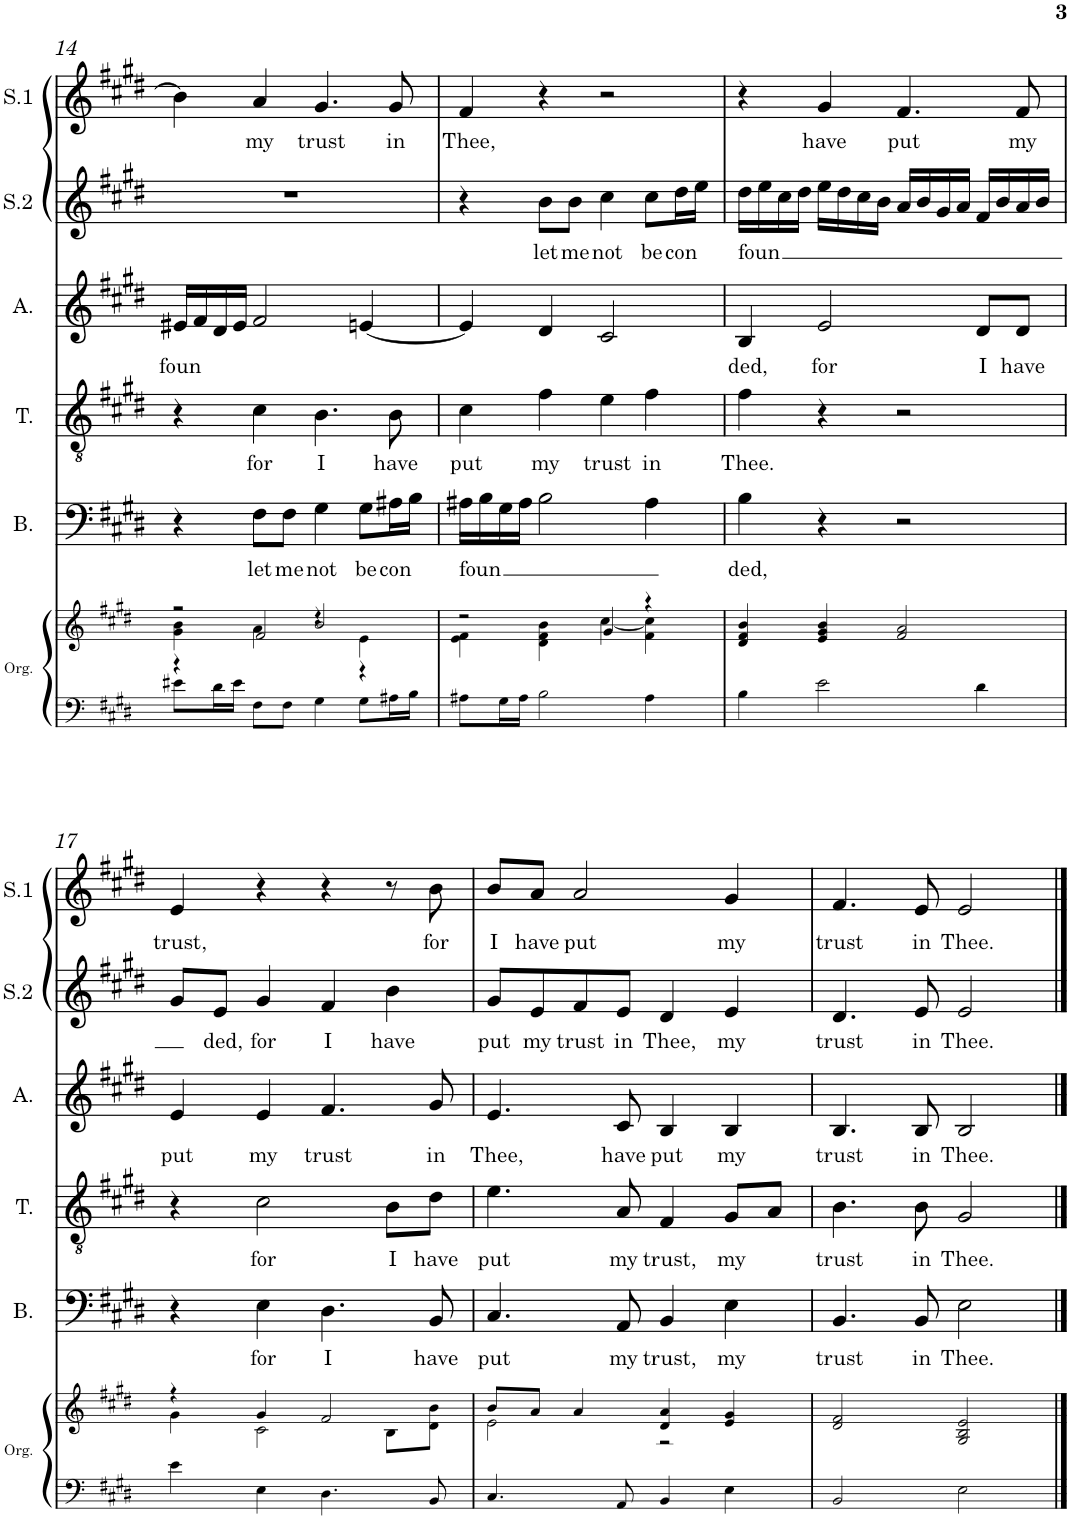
**kern	**kern	**kern	**text	**kern	**text	**kern	**text	**kern	**text	**kern	**text
*part6	*part6	*part5	*part5	*part4	*part4	*part3	*part3	*part2	*part2	*part1	*part1
*staff7	*staff6	*staff5	*staff5	*staff4	*staff4	*staff3	*staff3	*staff2	*staff2	*staff1	*staff1
*I"Orgue	*	*I"Basse	*	*I"Ténor	*	*I"Alto	*	*I"Soprano2	*	*I"Soprano1	*
*I'Org.	*	*I'B.	*	*I'T.	*	*I'A.	*	*I'S.2	*	*I'S.1	*
!!LO:PB:g=z
*clefF4	*clefG2	*clefF4	*	*clefGv2	*	*clefG2	*	*clefG2	*	*clefG2	*
*k[f#c#g#d#]	*k[f#c#g#d#]	*k[f#c#g#d#]	*	*k[f#c#g#d#]	*	*k[f#c#g#d#]	*	*k[f#c#g#d#]	*	*k[f#c#g#d#]	*
*M4/4	*M4/4	*M4/4	*	*M4/4	*	*M4/4	*	*M4/4	*	*M4/4	*
=14	=14	=14	=14	=14	=14	=14	=14	=14	=14	=14	=14
*	*^	*	*	*	*	*	*	*	*	*	*
*	*	*^	*	*	*	*	*	*	*	*	*	*
!	!	!	!	!	!	!	!	!	!LO:LY:b	!	!	!	!
8e#X\L	2r	4g#\ 4b\	4r	4r	.	4r	.	16e#X/LL	foun	1r	.	4b\]	.
.	.	.	.	.	.	.	.	16f#/	.	.	.	.	.
16d#\L	.	.	.	.	.	.	.	16d#/	.	.	.	.	.
16e#\JJ	.	.	.	.	.	.	.	16e#/JJ	.	.	.	.	.
!	!	!	!	!	!LO:LY:b	!	!LO:LY:b	!	!	!	!	!	!LO:LY:b
8F#\L	.	4a\	2f#/	8F#\L	let	4c#\	for	2f#/	.	.	.	4a/	my
!	!	!	!	!	!LO:LY:b	!	!	!	!	!	!	!	!
8F#\J	.	.	.	8F#\J	me	.	.	.	.	.	.	.	.
!	!	!	!	!	!LO:LY:b	!	!LO:LY:b	!	!	!	!	!	!LO:LY:b
4G#\	2b/	4r	.	4G#\	not	4.B\	I	.	.	.	.	4.g#/	trust
!	!	!	!	!	!LO:LY:b	!	!	!	!	!	!	!	!
8G#\L	.	4e\	4r	8G#\L	be	.	.	[4en/	.	.	.	.	.
!	!	!	!	!	!LO:LY:b	!	!LO:LY:b	!	!	!	!	!	!LO:LY:b
16A#X\L	.	.	.	16A#X\L	con	8B\	have	.	.	.	.	8g#/	in
16B\JJ	.	.	.	16B\JJ	.	.	.	.	.	.	.	.	.
*	*	*v	*v	*	*	*	*	*	*	*	*	*	*
=15	=15	=15	=15	=15	=15	=15	=15	=15	=15	=15	=15	=15
!	!	!	!	!LO:LY:b	!	!LO:LY:b	!	!	!	!	!	!LO:LY:b
8A#X\L	2r	4e\ 4f#\	16A#X\LL	foun	4c#\	put	4e/]	.	4r	.	4f#/	Thee,
.	.	.	16B\	.	.	.	.	.	.	.	.	.
16G#\L	.	.	16G#\	.	.	.	.	.	.	.	.	.
16A#\JJ	.	.	16A#\JJ	.	.	.	.	.	.	.	.	.
!	!	!	!	!	!	!LO:LY:b	!	!	!	!LO:LY:b	!	!
2B\	.	4d#\ 4f#\ 4b\	2B\	.	4f#\	my	4d#/	.	8b\L	let	4r	.
!	!	!	!	!	!	!	!	!	!	!LO:LY:b	!	!
.	.	.	.	.	.	.	.	.	8b\J	me	.	.
!	!	!	!	!	!	!LO:LY:b	!	!	!	!LO:LY:b	!	!
.	4g#/	[4cc#\	.	.	4e\	trust	2c#/	.	4cc#\	not	2r	.
!	!	!	!	!	!	!LO:LY:b	!	!	!	!LO:LY:b	!	!
4A#\	4r	4f#\ 4cc#\]	4A#\	.	4f#\	in	.	.	8cc#\L	be	.	.
!	!	!	!	!	!	!	!	!	!	!LO:LY:b	!	!
.	.	.	.	.	.	.	.	.	16dd#\L	con	.	.
.	.	.	.	.	.	.	.	.	16ee\JJ	.	.	.
*	*v	*v	*	*	*	*	*	*	*	*	*	*
=16	=16	=16	=16	=16	=16	=16	=16	=16	=16	=16	=16
!	!	!	!LO:LY:b	!	!LO:LY:b	!	!LO:LY:b	!	!LO:LY:b	!	!
4B\	4d#/ 4f#/ 4b/	4B\	ded,	4f#\	Thee.	4B/	ded,	16dd#\LL	foun	4r	.
.	.	.	.	.	.	.	.	16ee\	.	.	.
.	.	.	.	.	.	.	.	16cc#\	.	.	.
.	.	.	.	.	.	.	.	16dd#\JJ	.	.	.
!	!	!	!	!	!	!	!LO:LY:b	!	!	!	!LO:LY:b
2e\	4e/ 4g#/ 4b/	4r	.	4r	.	2e/	for	16ee\LL	.	4g#/	have
.	.	.	.	.	.	.	.	16dd#\	.	.	.
.	.	.	.	.	.	.	.	16cc#\	.	.	.
.	.	.	.	.	.	.	.	16b\JJ	.	.	.
!	!	!	!	!	!	!	!	!	!	!	!LO:LY:b
.	2f#/ 2a/	2r	.	2r	.	.	.	16a/LL	.	4.f#/	put
.	.	.	.	.	.	.	.	16b/	.	.	.
.	.	.	.	.	.	.	.	16g#/	.	.	.
.	.	.	.	.	.	.	.	16a/JJ	.	.	.
!	!	!	!	!	!	!	!LO:LY:b	!	!	!	!
4d#\	.	.	.	.	.	8d#/L	I	16f#/LL	.	.	.
.	.	.	.	.	.	.	.	16b/	.	.	.
!	!	!	!	!	!	!	!LO:LY:b	!	!	!	!LO:LY:b
.	.	.	.	.	.	8d#/J	have	16a/	.	8f#/	my
.	.	.	.	.	.	.	.	16b/JJ	.	.	.
!!LO:LB:g=z
=17	=17	=17	=17	=17	=17	=17	=17	=17	=17	=17	=17
*	*^	*	*	*	*	*	*	*	*	*	*
!	!	!	!	!	!	!	!	!LO:LY:b	!	!	!	!LO:LY:b
4e\	4r	4g#\	4r	.	4r	.	4e/	put	8g#/L	.	4e/	trust,
!	!	!	!	!	!	!	!	!	!	!LO:LY:b	!	!
.	.	.	.	.	.	.	.	.	8e/J	ded,	.	.
!	!	!	!	!LO:LY:b	!	!LO:LY:b	!	!LO:LY:b	!	!LO:LY:b	!	!
4E\	4g#/	2c#\	4E\	for	2c#\	for	4e/	my	4g#/	for	4r	.
!	!	!	!	!LO:LY:b	!	!	!	!LO:LY:b	!	!LO:LY:b	!	!
4.D#\	2f#/	.	4.D#\	I	.	.	4.f#/	trust	4f#/	I	4r	.
!	!	!	!	!	!	!LO:LY:b	!	!	!	!LO:LY:b	!	!
.	.	8B\L	.	.	8B\L	I	.	.	4b\	have	8r	.
!	!	!	!	!LO:LY:b	!	!LO:LY:b	!	!LO:LY:b	!	!	!	!LO:LY:b
8BB/	.	8d#\ 8b\J	8BB/	have	8d#\J	have	8g#/	in	.	.	8b\	for
=18	=18	=18	=18	=18	=18	=18	=18	=18	=18	=18	=18	=18
!	!	!	!	!LO:LY:b	!	!LO:LY:b	!	!LO:LY:b	!	!LO:LY:b	!	!LO:LY:b
4.C#/	8b/L	2e\	4.C#/	put	4.e\	put	4.e/	Thee,	8g#/L	put	8b/L	I
!	!	!	!	!	!	!	!	!	!	!LO:LY:b	!	!LO:LY:b
.	8a/J	.	.	.	.	.	.	.	8e/	my	8a/J	have
!	!	!	!	!	!	!	!	!	!	!LO:LY:b	!	!LO:LY:b
.	4a/	.	.	.	.	.	.	.	8f#/	trust	2a/	put
!	!	!	!	!LO:LY:b	!	!LO:LY:b	!	!LO:LY:b	!	!LO:LY:b	!	!
8AA/	.	.	8AA/	my	8A/	my	8c#/	have	8e/J	in	.	.
!	!	!	!	!LO:LY:b	!	!LO:LY:b	!	!LO:LY:b	!	!LO:LY:b	!	!
4BB/	4d#/ 4a/	2r	4BB/	trust,	4F#/	trust,	4B/	put	4d#/	Thee,	.	.
!	!	!	!	!LO:LY:b	!	!LO:LY:b	!	!LO:LY:b	!	!LO:LY:b	!	!LO:LY:b
4E\	4e/ 4g#/	.	4E\	my	8G#/L	my	4B/	my	4e/	my	4g#/	my
.	.	.	.	.	8A/J	.	.	.	.	.	.	.
*	*v	*v	*	*	*	*	*	*	*	*	*	*
=19	=19	=19	=19	=19	=19	=19	=19	=19	=19	=19	=19
!	!	!	!LO:LY:b	!	!LO:LY:b	!	!LO:LY:b	!	!LO:LY:b	!	!LO:LY:b
2BB/	2d#/ 2f#/	4.BB/	trust	4.B\	trust	4.B/	trust	4.d#/	trust	4.f#/	trust
!	!	!	!LO:LY:b	!	!LO:LY:b	!	!LO:LY:b	!	!LO:LY:b	!	!LO:LY:b
.	.	8BB/	in	8B\	in	8B/	in	8e/	in	8e/	in
!	!	!	!LO:LY:b	!	!LO:LY:b	!	!LO:LY:b	!	!LO:LY:b	!	!LO:LY:b
2E\	2G#/ 2B/ 2e/	2E\	Thee.	2G#/	Thee.	2B/	Thee.	2e/	Thee.	2e/	Thee.
==	==	==	==	==	==	==	==	==	==	==	==
*-	*-	*-	*-	*-	*-	*-	*-	*-	*-	*-	*-
